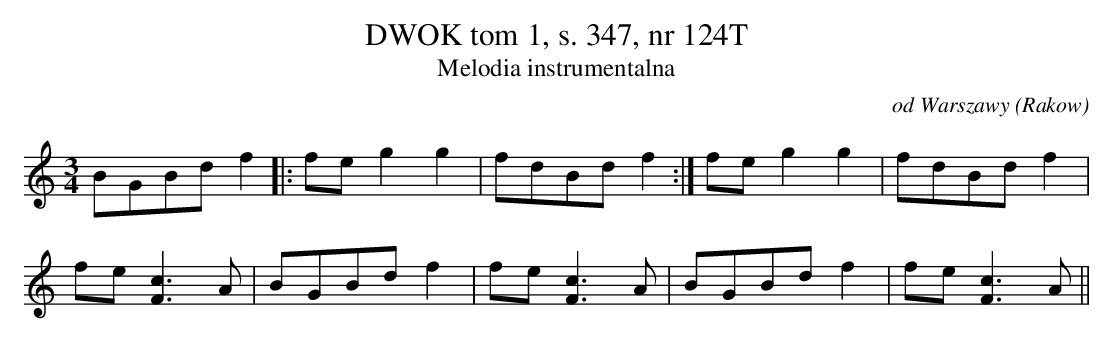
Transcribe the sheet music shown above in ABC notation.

X:1
T: DWOK tom 1, s. 347, nr 124T
T: Melodia instrumentalna
O: od Warszawy (Rakow)
M: 3/4
L: 1/8
K: C
BGBdf2 |: feg2g2 | fdBdf2 :| feg2g2 | fdBdf2 |
fe[F3c3]A | BGBdf2 | fe[F3c3]A | BGBdf2 | fe[F3c3]A||
